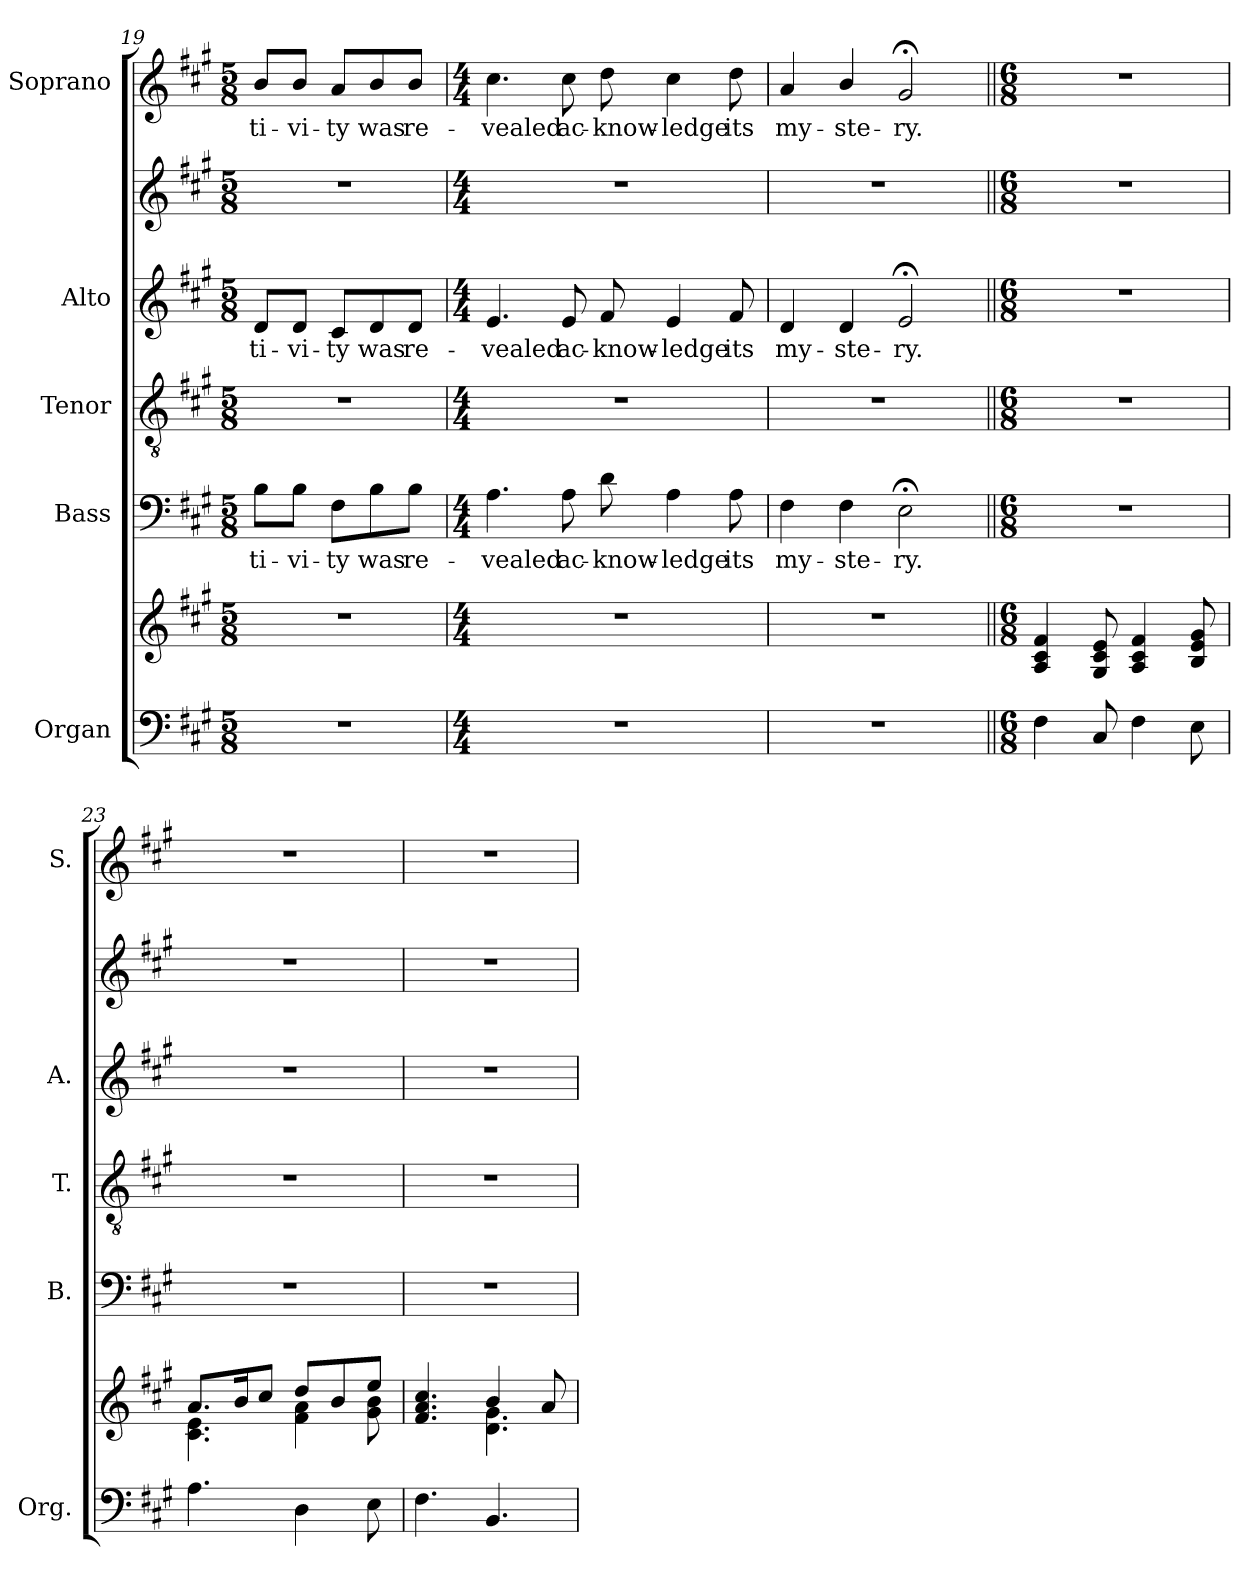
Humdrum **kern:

**kern	**kern	**kern	**text	**kern	**kern	**text	**kern	**kern	**text
*part5	*part5	*part4	*part4	*part3	*part2	*part2	*part2	*part1	*part1
*staff7	*staff6	*staff5	*staff5	*staff4	*staff3	*staff3	*staff2	*staff1	*staff1
*I"Organ	*	*I"Bass	*	*I"Tenor	*I"Alto	*	*	*I"Soprano	*
*I'Org.	*	*I'B.	*	*I'T.	*I'A.	*	*	*I'S.	*
!!LO:LB:g=z
*clefF4	*clefG2	*clefF4	*	*clefGv2	*clefG2	*	*clefG2	*clefG2	*
*	*	*	*	*ITrd7c12	*	*	*	*	*
*k[f#c#g#]	*k[f#c#g#]	*k[f#c#g#]	*	*k[f#c#g#]	*k[f#c#g#]	*	*k[f#c#g#]	*k[f#c#g#]	*
*A:	*A:	*A:	*	*A:	*A:	*	*A:	*A:	*
*M5/8	*M5/8	*M5/8	*	*M5/8	*M5/8	*	*M5/8	*M5/8	*
=19	=19	=19	=19	=19	=19	=19	=19	=19	=19
!LO:N:vis=1	!LO:N:vis=1	!	!	!	!	!	!	!	!
!	!	!	!LO:LY:b:color=#000000	!LO:N:vis=1	!	!	!	!	!
!	!	!	!	!	!	!LO:LY:b:color=#000000	!LO:N:vis=1	!	!
!	!	!	!	!	!	!	!	!	!LO:LY:b:color=#000000
8%5r	8%5r	8Bi\L	-ti-	8%5r	8di/L	-ti-	8%5r	8bi/L	-ti-
!	!	!	!LO:LY:b:color=#000000	!	!	!	!	!	!
!	!	!	!	!	!	!LO:LY:b:color=#000000	!	!	!
!	!	!	!	!	!	!	!	!	!LO:LY:b:color=#000000
.	.	8Bi\J	-vi-	.	8di/J	-vi-	.	8bi/J	-vi-
!	!	!	!LO:LY:b:color=#000000	!	!	!	!	!	!
!	!	!	!	!	!	!LO:LY:b:color=#000000	!	!	!
!	!	!	!	!	!	!	!	!	!LO:LY:b:color=#000000
.	.	8F#i\L	-ty	.	8c#i/L	-ty	.	8ai/L	-ty
!	!	!	!LO:LY:b:color=#000000	!	!	!	!	!	!
!	!	!	!	!	!	!LO:LY:b:color=#000000	!	!	!
!	!	!	!	!	!	!	!	!	!LO:LY:b:color=#000000
.	.	8Bi\	was	.	8di/	was	.	8bi/	was
!	!	!	!LO:LY:b:color=#000000	!	!	!	!	!	!
!	!	!	!	!	!	!LO:LY:b:color=#000000	!	!	!
!	!	!	!	!	!	!	!	!	!LO:LY:b:color=#000000
.	.	8Bi\J	re-	.	8di/J	re-	.	8bi/J	re-
=20	=20	=20	=20	=20	=20	=20	=20	=20	=20
*M4/4	*M4/4	*M4/4	*	*M4/4	*M4/4	*	*M4/4	*M4/4	*
!	!	!	!LO:LY:b:color=#000000	!	!	!	!	!	!
!	!	!	!	!	!	!LO:LY:b:color=#000000	!	!	!
!	!	!	!	!	!	!	!	!	!LO:LY:b:color=#000000
1r	1r	4.Ai\	-vealed	1r	4.ei/	-vealed	1r	4.cc#i\	-vealed
!	!	!	!LO:LY:b:color=#000000	!	!	!	!	!	!
!	!	!	!	!	!	!LO:LY:b:color=#000000	!	!	!
!	!	!	!	!	!	!	!	!	!LO:LY:b:color=#000000
.	.	8Ai\	ac-	.	8ei/	ac-	.	8cc#i\	ac-
!	!	!	!LO:LY:b:color=#000000	!	!	!	!	!	!
!	!	!	!	!	!	!LO:LY:b:color=#000000	!	!	!
!	!	!	!	!	!	!	!	!	!LO:LY:b:color=#000000
.	.	8di\	-know-	.	8f#i/	-know-	.	8ddi\	-know-
!	!	!	!LO:LY:b:color=#000000	!	!	!	!	!	!
!	!	!	!	!	!	!LO:LY:b:color=#000000	!	!	!
!	!	!	!	!	!	!	!	!	!LO:LY:b:color=#000000
.	.	4Ai\	-ledge	.	4ei/	-ledge	.	4cc#i\	-ledge
!	!	!	!LO:LY:b:color=#000000	!	!	!	!	!	!
!	!	!	!	!	!	!LO:LY:b:color=#000000	!	!	!
!	!	!	!	!	!	!	!	!	!LO:LY:b:color=#000000
.	.	8Ai\	its	.	8f#i/	its	.	8ddi\	its
=21	=21	=21	=21	=21	=21	=21	=21	=21	=21
!	!	!	!LO:LY:b:color=#000000	!	!	!	!	!	!
!	!	!	!	!	!	!LO:LY:b:color=#000000	!	!	!
!	!	!	!	!	!	!	!	!	!LO:LY:b:color=#000000
1r	1r	4F#i\	my-	1r	4di/	my-	1r	4ai/	my-
!	!	!	!LO:LY:b:color=#000000	!	!	!	!	!	!
!	!	!	!	!	!	!LO:LY:b:color=#000000	!	!	!
!	!	!	!	!	!	!	!	!	!LO:LY:b:color=#000000
.	.	4F#i\	-ste-	.	4di/	-ste-	.	4bi/	-ste-
!	!	!	!LO:LY:b:color=#000000	!	!	!	!	!	!
!	!	!	!	!	!	!LO:LY:b:color=#000000	!	!	!
!	!	!	!	!	!	!	!	!	!LO:LY:b:color=#000000
.	.	2E;i\	-ry.	.	2e;i/	-ry.	.	2g#;i/	-ry.
!!LO:LB:g=z
=22||	=22||	=22||	=22||	=22||	=22||	=22||	=22||	=22||	=22||
*M6/8	*M6/8	*M6/8	*	*M6/8	*M6/8	*	*M6/8	*M6/8	*
*	*MM84	*	*	*	*	*	*	*MM84	*
!	!	!LO:N:vis=1	!	!LO:N:vis=1	!LO:N:vis=1	!	!LO:N:vis=1	!LO:N:vis=1	!
4F#i\	4Ai/ 4c#i 4f#i	2.r	.	2.r	2.r	.	2.r	2.r	.
8C#i/	8G#i/ 8c#i 8ei	.	.	.	.	.	.	.	.
4F#i\	4Ai/ 4c#i 4f#i	.	.	.	.	.	.	.	.
8Ei\	8Bi/ 8ei 8g#i	.	.	.	.	.	.	.	.
=23	=23	=23	=23	=23	=23	=23	=23	=23	=23
*	*^	*	*	*	*	*	*	*	*
!	!	!	!LO:N:vis=1	!	!LO:N:vis=1	!LO:N:vis=1	!	!LO:N:vis=1	!LO:N:vis=1	!
4.Ai\	8.ai/L	4.c#i\ 4.ei	2.r	.	2.r	2.r	.	2.r	2.r	.
.	16bi/K	.	.	.	.	.	.	.	.	.
.	8cc#i/J	.	.	.	.	.	.	.	.	.
4Di\	8ddi/L	4f#i\ 4ai	.	.	.	.	.	.	.	.
.	8bi/	.	.	.	.	.	.	.	.	.
8Ei\	8eei/J	8g#i\ 8bi	.	.	.	.	.	.	.	.
=24	=24	=24	=24	=24	=24	=24	=24	=24	=24	=24
!	!	!	!LO:N:vis=1	!	!LO:N:vis=1	!LO:N:vis=1	!	!LO:N:vis=1	!LO:N:vis=1	!
4.F#i\	4.f#i/ 4.ai 4.cc#i	4.ryy	2.r	.	2.r	2.r	.	2.r	2.r	.
4.BBi/	4bi/	4.di\ 4.g#i	.	.	.	.	.	.	.	.
.	8ai/	.	.	.	.	.	.	.	.	.
*	*v	*v	*	*	*	*	*	*	*	*
=	=	=	=	=	=	=	=	=	=
*-	*-	*-	*-	*-	*-	*-	*-	*-	*-
